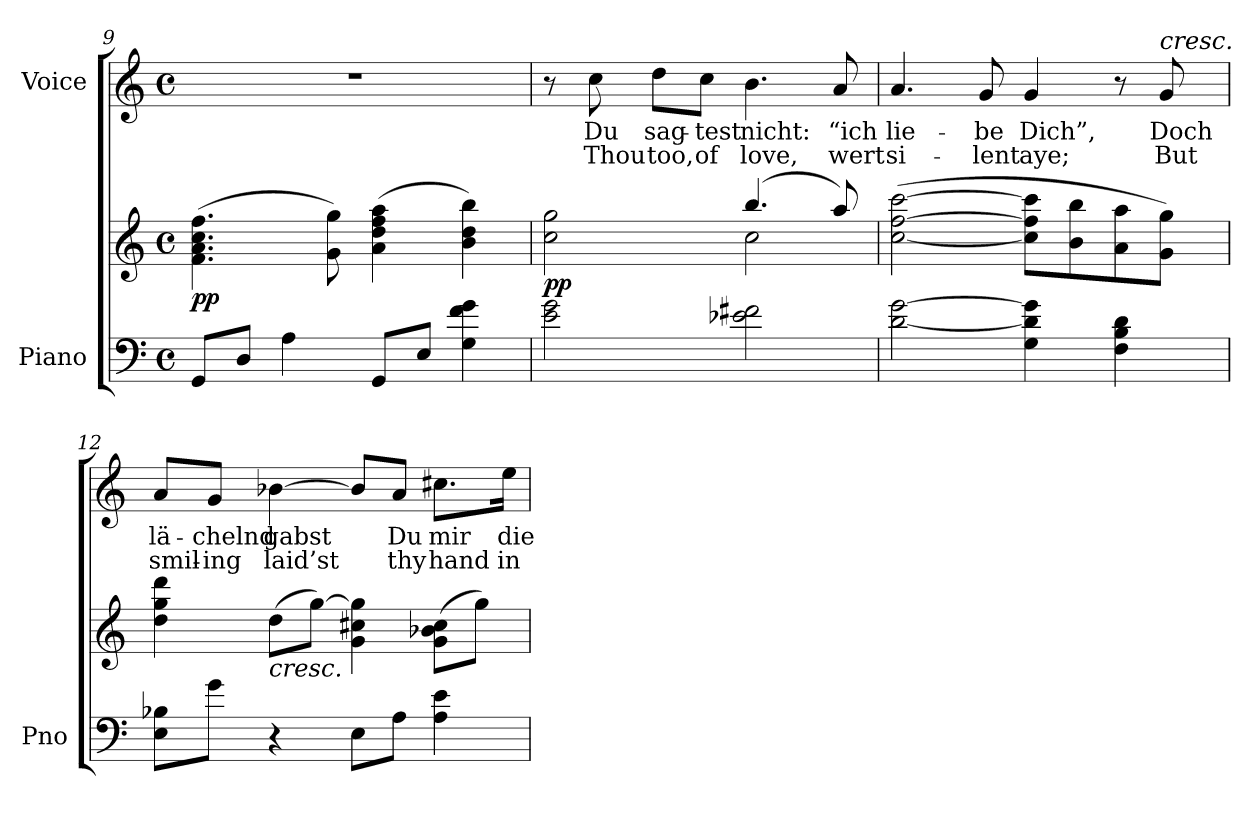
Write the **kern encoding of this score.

**kern	**kern	**dynam	**kern	**text	**text	**dynam
*part2	*part2	*part2	*part1	*part1	*part1	*part1
*staff3	*staff2	*staff2/3	*staff1	*staff1	*staff1	*staff1
*I"Piano	*	*	*I"Voice	*	*	*
*I'Pno	*	*	*	*	*	*
*clefF4	*clefG2	*	*clefG2	*	*	*
*k[]	*k[]	*	*k[]	*	*	*
*M4/4	*M4/4	*	*M4/4	*	*	*
*met(c)	*met(c)	*	*met(c)	*	*	*
=9	=9	=9	=9	=9	=9	=9
!	!	!LO:DY:b	!	!	!	!
8GG/L	(4.f\ 4.a\ 4.cc\ 4.ff\	pp	1r	.	.	.
8D/J	.	.	.	.	.	.
4A\	.	.	.	.	.	.
.	8g\ 8gg\)	.	.	.	.	.
8GG/L	(4a\ 4dd\ 4ff\ 4aa\	.	.	.	.	.
8E/J	.	.	.	.	.	.
4G\ 4f\ 4g\	4b\ 4dd\ 4bb\)	.	.	.	.	.
=10	=10	=10	=10	=10	=10	=10
*	*^	*	*	*	*	*
!	!	!	!LO:DY:b	!	!	!	!
2e\ 2g\	2cc\ 2gg\	2ryy	pp	8r	.	.	.
!	!	!	!	!	!	!	!LO:DY:a
!	!	!	!	!	!	!	!LO:DY:n=1:a
.	.	.	.	8cc\	Du	Thou	p other-dynamics
.	.	.	.	8dd\L	sag-	too,	.
.	.	.	.	8cc\J	-test	of	.
2e-X\ 2f#X\	(4.bb/	2cc\	.	4.b\	nicht:	love,	.
.	8aa/)	.	.	8a/	“ich	wert	.
*	*v	*v	*	*	*	*	*
=11	=11	=11	=11	=11	=11	=11
[>2d\ [2g\	([2cc\ [2ff\ [2ccc\	.	4.a/	lie-	si-	.
.	.	.	8g/	-be	-lent	.
4G\ 4d\] 4g\]	8cc\] 8ff\] 8ccc\]L	.	4g/	Dich”,	aye;	.
.	8b\ 8bb\	.	.	.	.	.
4F\ 4B\ 4d\	8a\ 8aa\	.	8r	.	.	.
!	!	!	!LO:TX:a:i:t=cresc.	!	!	!
.	8g\ 8gg\J)	.	8g/	Doch	But	.
=12	=12	=12	=12	=12	=12	=12
8E\ 8B-X\L	4dd\ 4gg\ 4ddd\	.	8a/L	lä-	smil-	.
8g\J	.	.	8g/J	-chelnd	-ing	.
!	!LO:TX:b:i:t=cresc.	!	!	!	!	!
4r	(8dd\L	.	[4b-X\	gabst	laid’st	.
.	[8gg\J)	.	.	.	.	.
8E\L	4g\ 4cc#X\ 4gg\]	.	8b-/L]	.	.	.
8A\J	.	.	8a/J	Du	thy	.
4A\ 4e\	(8g\ 8b-X\ 8cc#\L	.	8.cc#X\L	mir	hand	.
.	8gg\J)	.	.	.	.	.
.	.	.	16ee\Jk	die	in	.
=	=	=	=	=	=	=
*-	*-	*-	*-	*-	*-	*-
